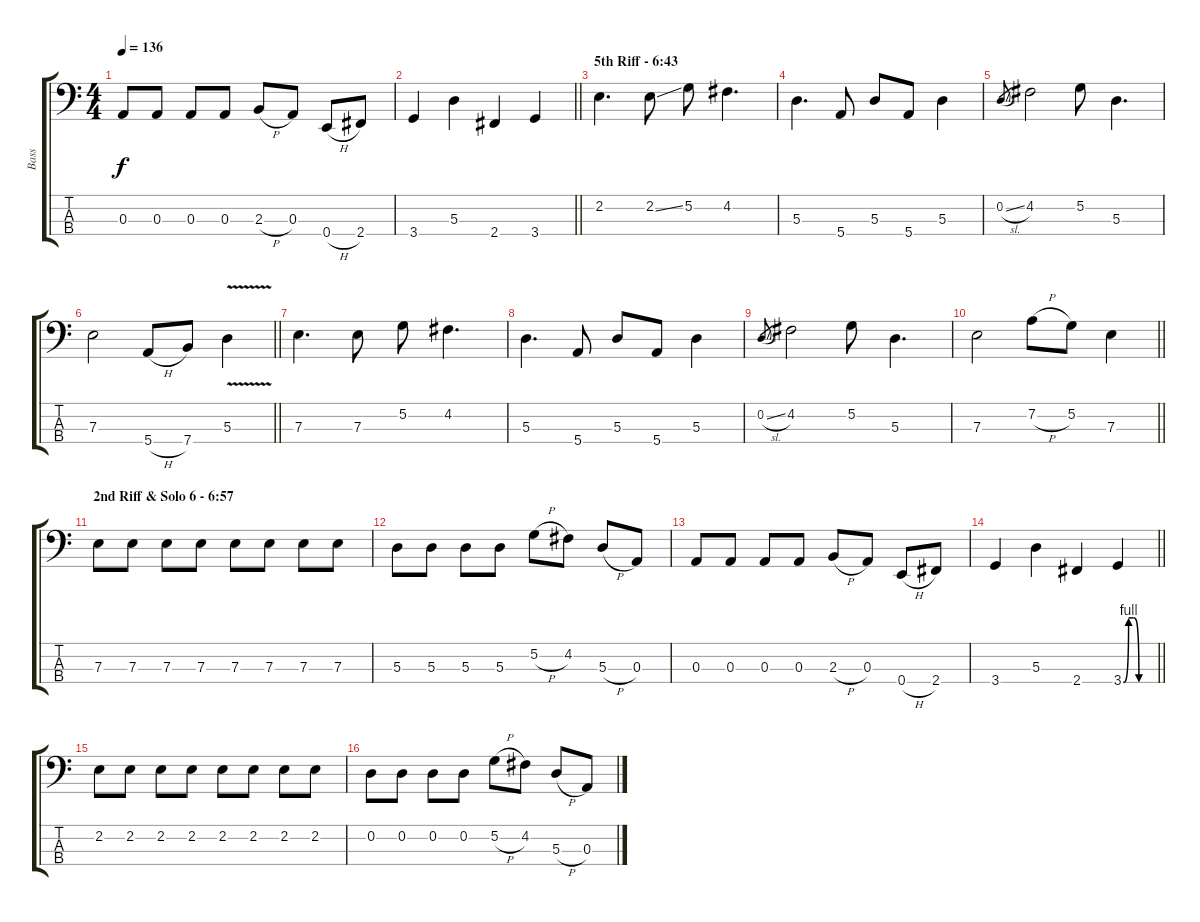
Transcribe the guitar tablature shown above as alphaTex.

\track ("Bass" "Bass") {instrument electricbassfinger}
\staff {score tabs}
\tuning (G2 D2 A1 E1) {hide}
\ts (4 4)
\tempo 136
\clef f4
\ks c
0.3.8{dy f} 0.3.8 0.3.8 0.3.8 2.3{h}.8 0.3.8 0.4{h}.8 2.4.8 |
\barLineRight lightlight
3.4.4 5.3.4 2.4.4 3.4.4 |
\section ("" "5th Riff - 6:43")
2.2.4{d} 2.2{ss}.8 5.2.8 4.2.4{d} |
5.3.4{d} 5.4.8 5.3.8 5.4.8 5.3.4 |
0.2{sl}.8{gr} 4.2.2 5.2.8 5.3.4{d} |
\barLineRight lightlight
7.3.2 5.4{h}.8 7.4.8 5.3{v}.4 |
7.3.4{d} 7.3.8 5.2.8 4.2.4{d} |
5.3.4{d} 5.4.8 5.3.8 5.4.8 5.3.4 |
0.2{sl}.8{gr} 4.2.2 5.2.8 5.3.4{d} |
\barLineRight lightlight
7.3.2 7.2{h}.8 5.2.8 7.3.4 |
\section ("" "2nd Riff & Solo 6 - 6:57")
7.3.8 7.3.8 7.3.8 7.3.8 7.3.8 7.3.8 7.3.8 7.3.8 |
5.3.8 5.3.8 5.3.8 5.3.8 5.2{h}.8 4.2.8 5.3{h}.8 0.3.8 |
0.3.8 0.3.8 0.3.8 0.3.8 2.3{h}.8 0.3.8 0.4{h}.8 2.4.8 |
\barLineRight lightlight
3.4.4 5.3.4 2.4.4 3.4{be (custom 0 0 10 4 20 4 30 0 60 0)}.4 |
2.2.8 2.2.8 2.2.8 2.2.8 2.2.8 2.2.8 2.2.8 2.2.8 |
0.2.8 0.2.8 0.2.8 0.2.8 5.2{h}.8 4.2.8 5.3{h}.8 0.3.8
